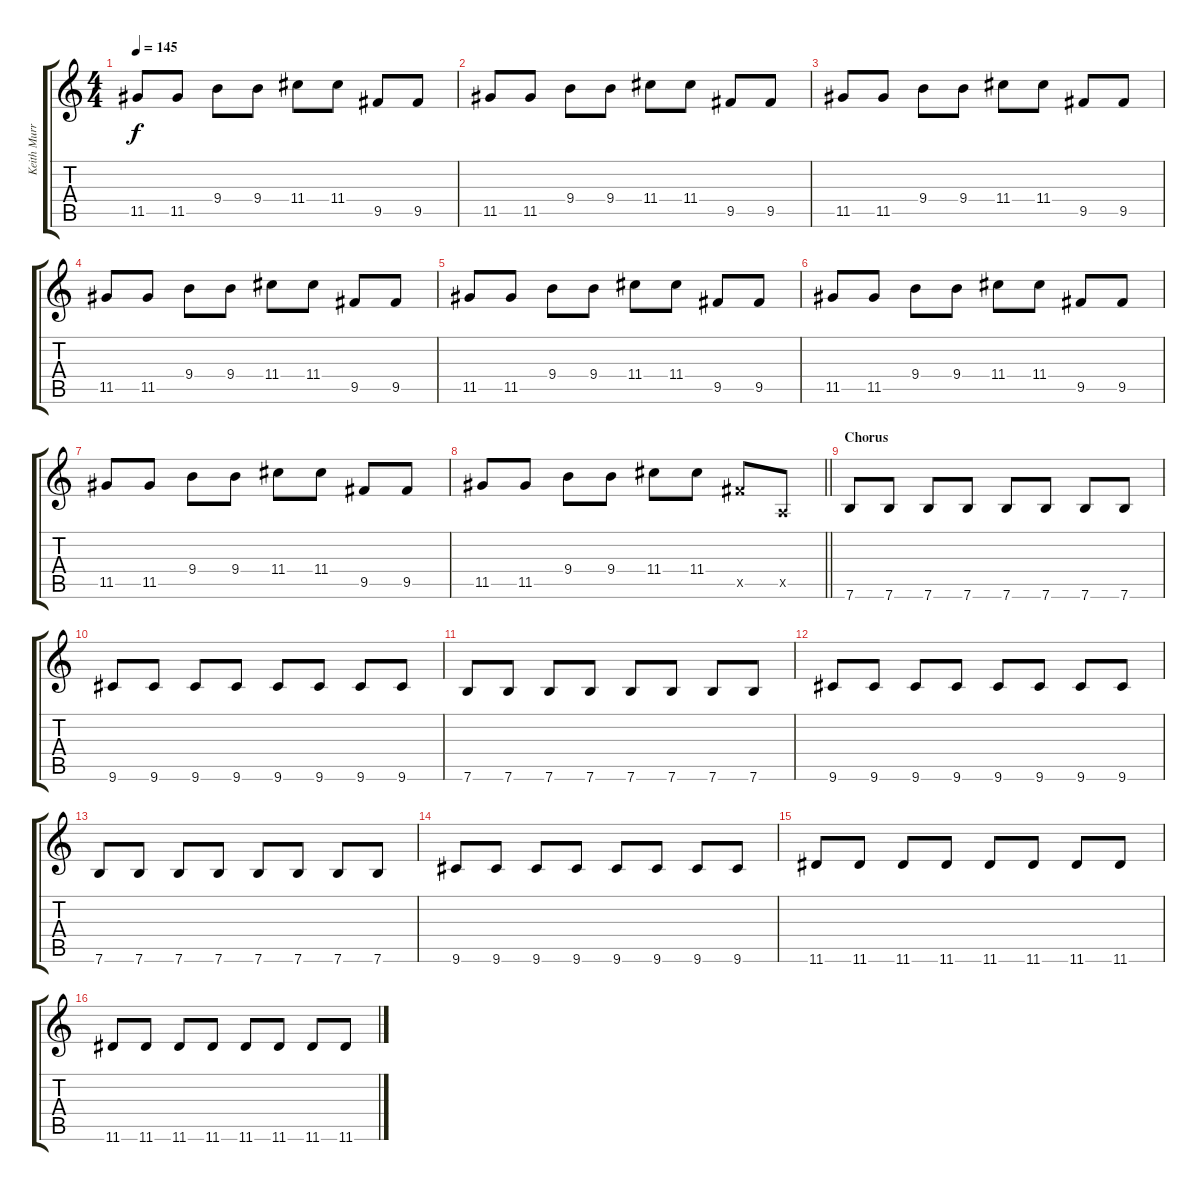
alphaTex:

\track ("Keith Murray - Guitar" "Keith Murr") {instrument overdrivenguitar}
\staff {score tabs}
\tuning (E4 B3 G3 D3 A2 E2) {hide}
\ts (4 4)
\tempo 145
\clef g2
\ks c
11.5.8{dy f} 11.5.8 9.4.8 9.4.8 11.4.8 11.4.8 9.5.8 9.5.8 |
11.5.8 11.5.8 9.4.8 9.4.8 11.4.8 11.4.8 9.5.8 9.5.8 |
11.5.8 11.5.8 9.4.8 9.4.8 11.4.8 11.4.8 9.5.8 9.5.8 |
11.5.8 11.5.8 9.4.8 9.4.8 11.4.8 11.4.8 9.5.8 9.5.8 |
11.5.8 11.5.8 9.4.8 9.4.8 11.4.8 11.4.8 9.5.8 9.5.8 |
11.5.8 11.5.8 9.4.8 9.4.8 11.4.8 11.4.8 9.5.8 9.5.8 |
11.5.8 11.5.8 9.4.8 9.4.8 11.4.8 11.4.8 9.5.8 9.5.8 |
\barLineRight lightlight
11.5.8 11.5.8 9.4.8 9.4.8 11.4.8 11.4.8 9.5{x}.8 0.5{x}.8 |
\section ("" "Chorus")
7.6.8 7.6.8 7.6.8 7.6.8 7.6.8 7.6.8 7.6.8 7.6.8 |
9.6.8 9.6.8 9.6.8 9.6.8 9.6.8 9.6.8 9.6.8 9.6.8 |
7.6.8 7.6.8 7.6.8 7.6.8 7.6.8 7.6.8 7.6.8 7.6.8 |
9.6.8 9.6.8 9.6.8 9.6.8 9.6.8 9.6.8 9.6.8 9.6.8 |
7.6.8 7.6.8 7.6.8 7.6.8 7.6.8 7.6.8 7.6.8 7.6.8 |
9.6.8 9.6.8 9.6.8 9.6.8 9.6.8 9.6.8 9.6.8 9.6.8 |
11.6.8 11.6.8 11.6.8 11.6.8 11.6.8 11.6.8 11.6.8 11.6.8 |
11.6.8 11.6.8 11.6.8 11.6.8 11.6.8 11.6.8 11.6.8 11.6.8
